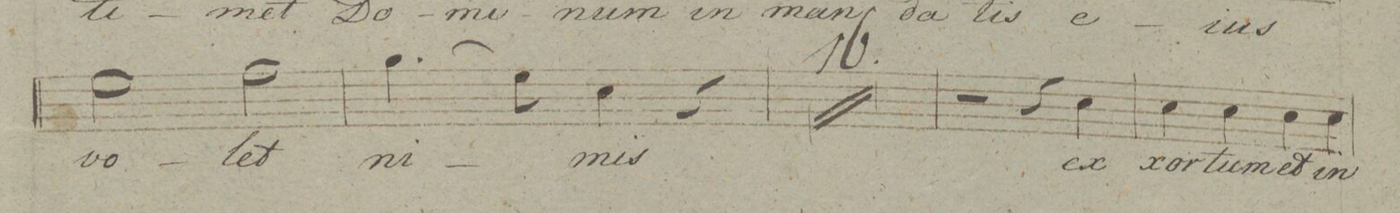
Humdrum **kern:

**kern	**text	**dynam
*I"Tenore.	*	*
*clefC4	*	*
*k[f#c#g#d#]	*	*
*met(c|)	*	*
*M2/2	*	*
2d#\	vo-	.
2e\	-let	.
=9	=9	=9
(4.f#\	ni-	.
8d#\)	.	.
4B\	-mis	.
4r	.	.
=10	=10	=10
1r	.	.
=11	=11	=11
1r	.	.
=12	=12	=12
1r	.	.
=13	=13	=13
1r	.	.
=14	=14	=14
1r	.	.
=15	=15	=15
1r	.	.
=16	=16	=16
1r	.	.
=17	=17	=17
1r	.	.
=18	=18	=18
1r	.	.
=19	=19	=19
1r	.	.
=20	=20	=20
1r	.	.
=21	=21	=21
1r	.	.
=22	=22	=22
1r	.	.
=23	=23	=23
1r	.	.
=24	=24	=24
1r	.	.
=25	=25	=25
1r	.	.
=26	=26	=26
2r	.	.
4r	.	.
4B\	ex-	.
=27	=27	=27
4B\	-xor-	.
4B\	-tum	.
4B\	et	.
4B\	in	.
=28	=28	=28
*-	*-	*-
